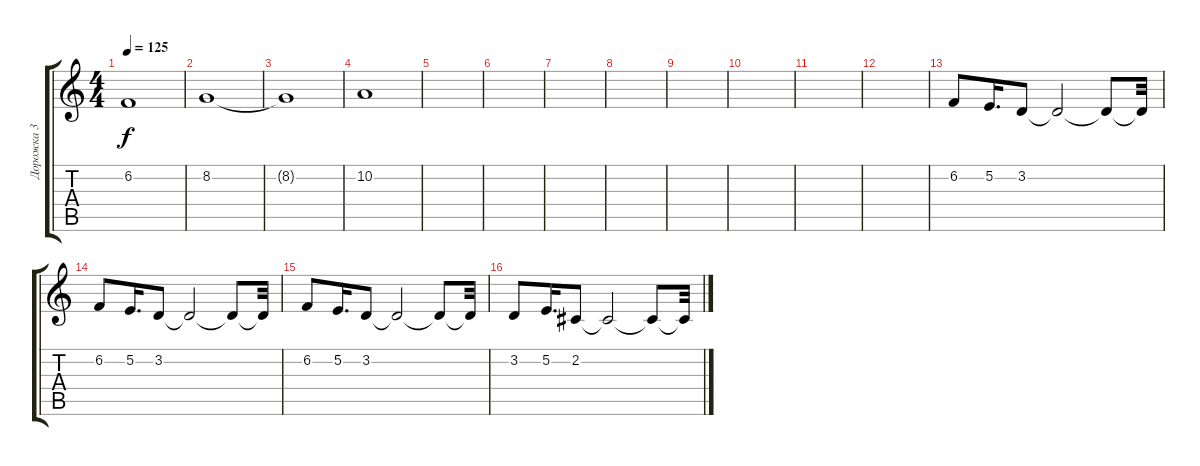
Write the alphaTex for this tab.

\track ("Дорожка 3" "Дорожка 3") {instrument tenorsax}
\staff {score tabs}
\tuning (E4 B3 G3 D3 A2 E2) {hide}
\ts (4 4)
\tempo 125
\clef g2
\ks c
6.2.1{dy f} |
8.2.1 |
8.2{t}.1 |
10.2.1 |
|
|
|
|
|
|
|
|
6.2.8 5.2.16{d} 3.2.8 3.2{t}.2 3.2{t}.8 3.2{t}.32 |
6.2.8 5.2.16{d} 3.2.8 3.2{t}.2 3.2{t}.8 3.2{t}.32 |
6.2.8 5.2.16{d} 3.2.8 3.2{t}.2 3.2{t}.8 3.2{t}.32 |
3.2.8 5.2.16{d} 2.2.8 2.2{t}.2 2.2{t}.8 2.2{t}.32
